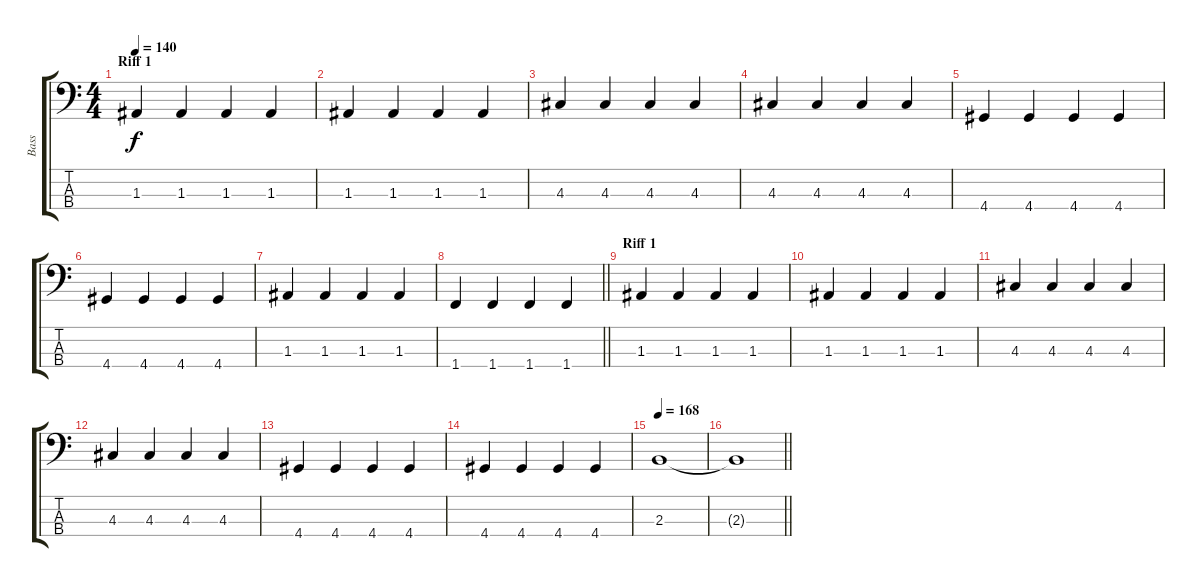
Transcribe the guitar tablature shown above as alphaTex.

\track ("Bass" "Bass") {instrument electricbasspick}
\staff {score tabs}
\tuning (G2 D2 A1 E1) {hide}
\ts (4 4)
\section ("" "Riff 1")
\tempo 140
\clef f4
\ks c
1.3.4{dy f} 1.3.4 1.3.4 1.3.4 |
1.3.4 1.3.4 1.3.4 1.3.4 |
4.3.4 4.3.4 4.3.4 4.3.4 |
4.3.4 4.3.4 4.3.4 4.3.4 |
4.4.4 4.4.4 4.4.4 4.4.4 |
4.4.4 4.4.4 4.4.4 4.4.4 |
1.3.4 1.3.4 1.3.4 1.3.4 |
\barLineRight lightlight
1.4.4 1.4.4 1.4.4 1.4.4 |
\section ("" "Riff 1")
1.3.4 1.3.4 1.3.4 1.3.4 |
1.3.4 1.3.4 1.3.4 1.3.4 |
4.3.4 4.3.4 4.3.4 4.3.4 |
4.3.4 4.3.4 4.3.4 4.3.4 |
4.4.4 4.4.4 4.4.4 4.4.4 |
4.4.4 4.4.4 4.4.4 4.4.4 |
\tempo 168
2.3.1 |
\barLineRight lightlight
2.3{t}.1
